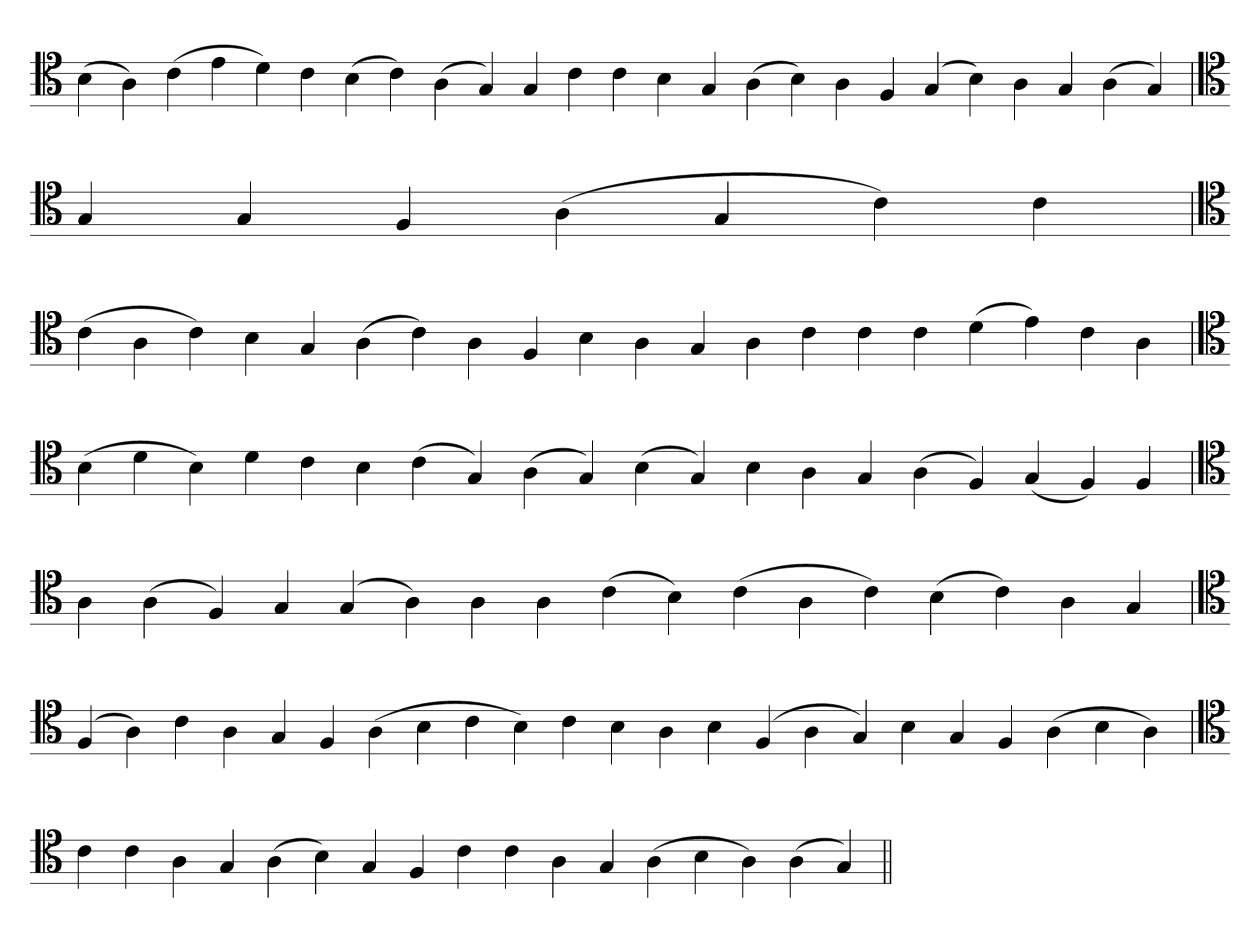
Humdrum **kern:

**kern
*part1
*staff1
*clefC4
=
(4B
4A)
(4c
4e
4d)
4c
(4B
4c)
(4A
4G)
4G
4c
4c
4B
4G
(4A
4B)
4A
4F
(4G
4B)
4A
4G
(4A
4G)
=
*clefC4
4G
4G
4F
(4A
4G
4c)
4c
=`
*clefC4
(4c
4A
4c)
4B
4G
(4A
4c)
4A
4F
4B
4A
4G
4A
4c
4c
4c
(4d
4e)
4c
4A
=`
*clefC4
(4B
4d
4B)
4d
4c
4B
(4c
4G)
(4A
4G)
(4B
4G)
4B
4A
4G
(4A
4F)
(4G
4F)
4F
='
*clefC4
4A
(4A
4F)
4G
(4G
4A)
4A
4A
(4c
4B)
(4c
4A
4c)
(4B
4c)
4A
4G
=`
*clefC4
(4F
4A)
4c
4A
4G
4F
(4A
4B
4c
4B)
4c
4B
4A
4B
(4F
4A
4G)
4B
4G
4F
(4A
4B
4A)
='
*clefC4
4c
4c
4A
4G
(4A
4B)
4G
4F
4c
4c
4A
4G
(4A
4B
4A)
(4A
4G)
=||
*-
